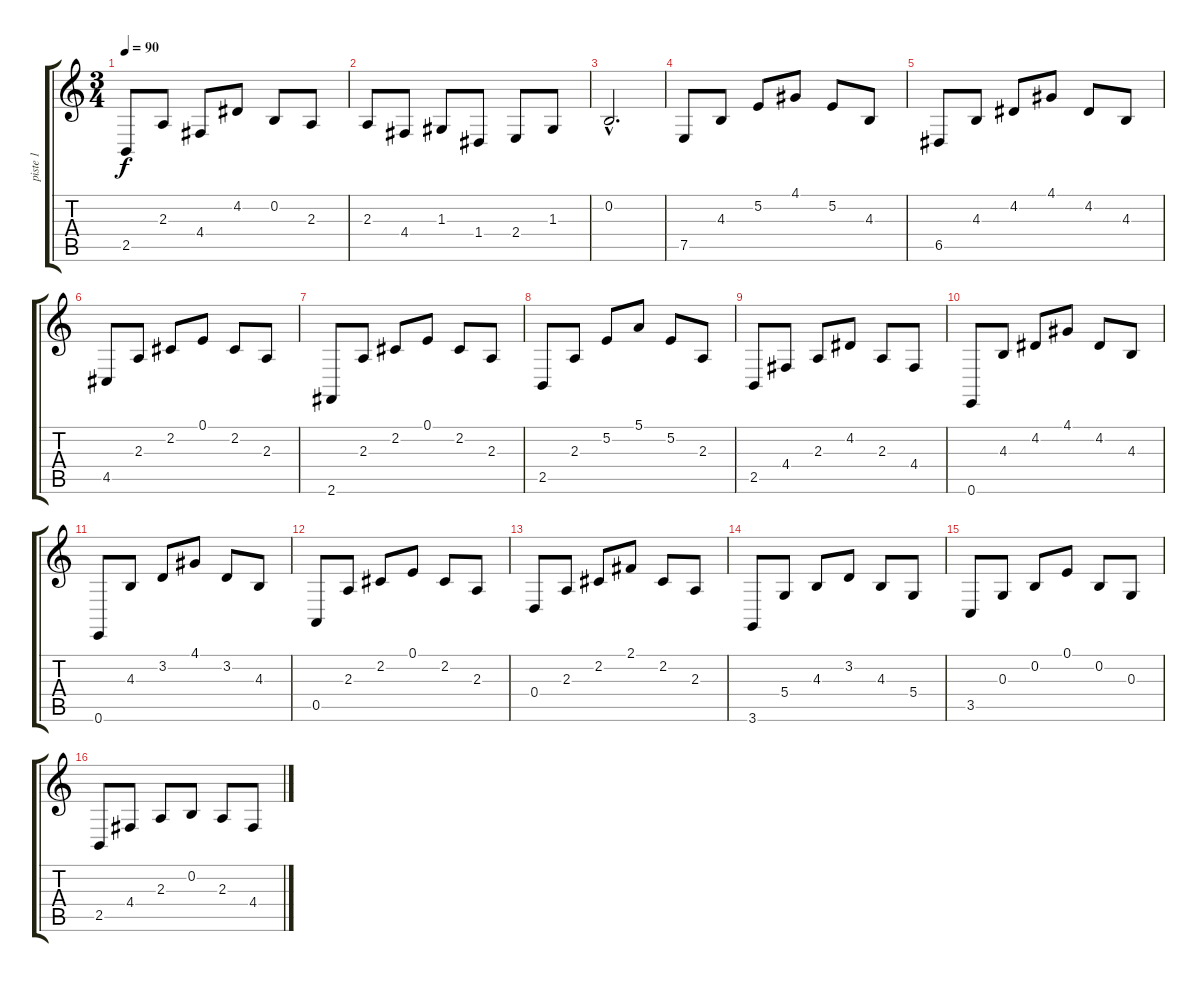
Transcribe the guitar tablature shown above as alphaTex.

\track ("piste 1" "piste 1") {instrument stringensemble1}
\staff {score tabs}
\tuning (E4 B3 G3 D3 A2 E2) {hide}
\ts (3 4)
\tempo 90
\clef g2
\ks c
2.5.8{dy f} 2.3.8 4.4.8 4.2.8 0.2.8 2.3.8 |
2.3.8 4.4.8 1.3.8 1.4.8 2.4.8 1.3.8 |
0.2{hac}.2{d} |
7.5.8 4.3.8 5.2.8 4.1.8 5.2.8 4.3.8 |
6.5.8 4.3.8 4.2.8 4.1.8 4.2.8 4.3.8 |
4.5.8 2.3.8 2.2.8 0.1.8 2.2.8 2.3.8 |
2.6.8 2.3.8 2.2.8 0.1.8 2.2.8 2.3.8 |
2.5.8 2.3.8 5.2.8 5.1.8 5.2.8 2.3.8 |
2.5.8 4.4.8 2.3.8 4.2.8 2.3.8 4.4.8 |
0.6.8 4.3.8 4.2.8 4.1.8 4.2.8 4.3.8 |
0.6.8 4.3.8 3.2.8 4.1.8 3.2.8 4.3.8 |
0.5.8 2.3.8 2.2.8 0.1.8 2.2.8 2.3.8 |
0.4.8 2.3.8 2.2.8 2.1.8 2.2.8 2.3.8 |
3.6.8 5.4.8 4.3.8 3.2.8 4.3.8 5.4.8 |
3.5.8 0.3.8 0.2.8 0.1.8 0.2.8 0.3.8 |
2.5.8 4.4.8 2.3.8 0.2.8 2.3.8 4.4.8
